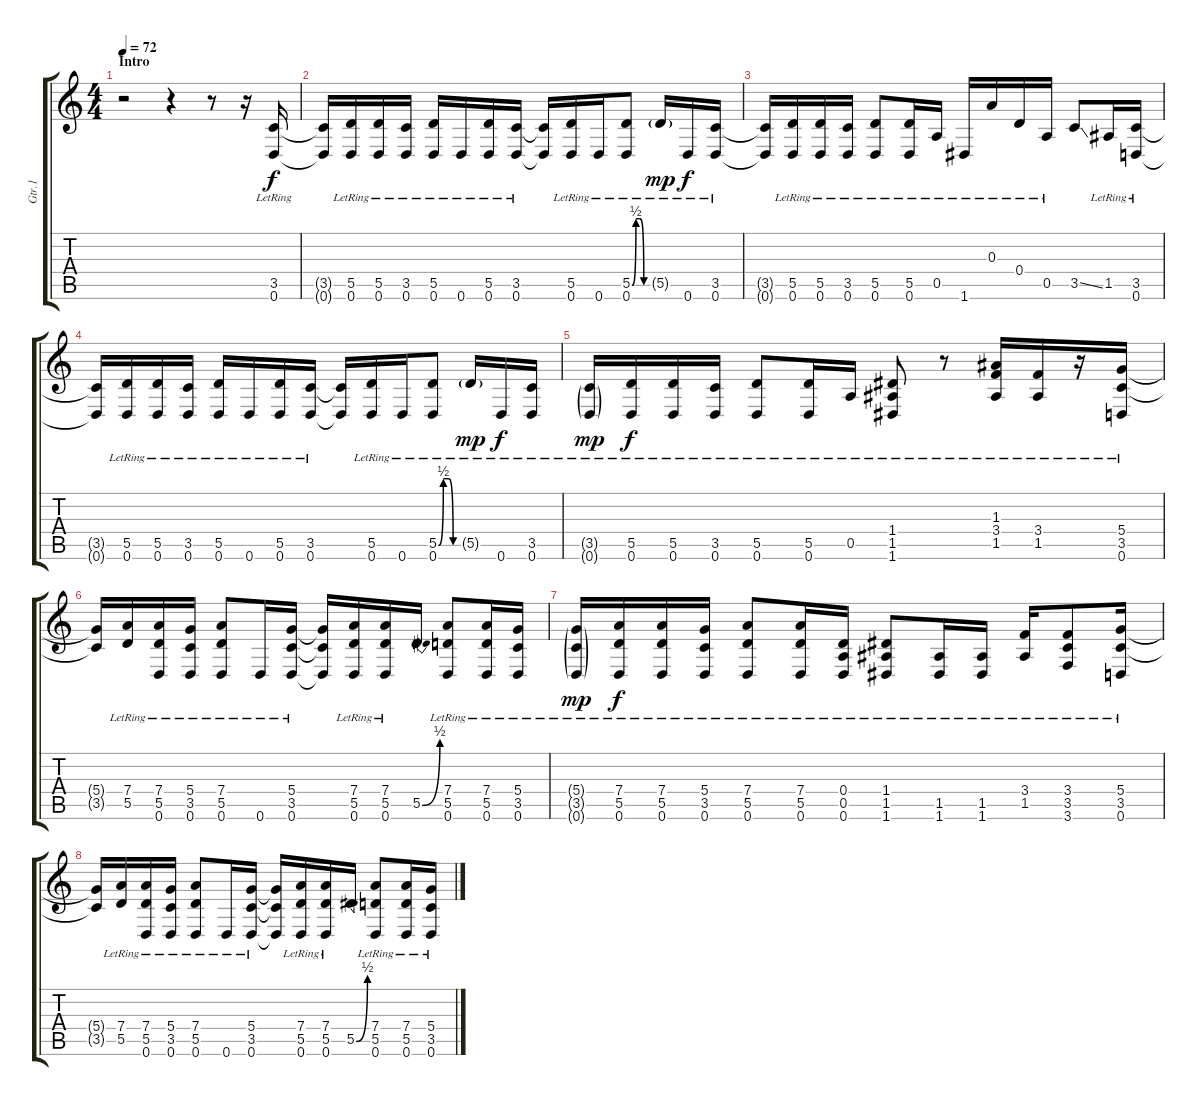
\track ("Gtr.1" "Gtr.1") {instrument electricguitarclean}
\staff {score tabs}
\tuning (D4 D4 A3 D3 A2 D2) {hide}
\ts (4 4)
\section ("" "Intro")
\tempo 72
\clef g2
\ks c
r.2{dy f instrument electricguitarclean} r.4 r.8 r.16 (3.5{lr} 0.6{lr}).16 |
(3.5{t} 0.6{t}).16 (5.5{lr} 0.6{lr}).16 (5.5{lr} 0.6{lr}).16 (3.5{lr} 0.6{lr}).16 (5.5{lr} 0.6{lr}).16 0.6{lr}.16 (5.5{lr} 0.6{lr}).16 (3.5{lr} 0.6{lr}).16 (3.5{t} 0.6{t}).16 (5.5{lr} 0.6{lr}).16 0.6{lr}.16 (5.5{be (custom 0 0 15 2 30 2 45 0 60 0)} 0.6{lr}).8 5.5{g lr}.16{dy mp} 0.6{lr}.16{dy f} (3.5{lr} 0.6{lr}).16 |
(3.5{t} 0.6{t}).16 (5.5{lr} 0.6{lr}).16 (5.5{lr} 0.6{lr}).16 (3.5{lr} 0.6{lr}).16 (5.5{lr} 0.6{lr}).8 (5.5{lr} 0.6{lr}).16 0.5{lr}.16 1.6{lr}.16 0.3{lr}.16 0.4{lr}.16 0.5{lr}.16 3.5{ss}.8 1.5{lr}.16 (3.5{lr} 0.6).16 |
(3.5{t} 0.6{t}).16 (5.5{lr} 0.6{lr}).16 (5.5{lr} 0.6{lr}).16 (3.5{lr} 0.6{lr}).16 (5.5{lr} 0.6{lr}).16 0.6{lr}.16 (5.5{lr} 0.6{lr}).16 (3.5{lr} 0.6{lr}).16 (3.5{t} 0.6{t}).16 (5.5{lr} 0.6{lr}).16 0.6{lr}.16 (5.5{be (custom 0 0 15 2 30 2 45 0 60 0)} 0.6{lr}).8 5.5{g lr}.16{dy mp} 0.6{lr}.16{dy f} (3.5{lr} 0.6{lr}).16 |
(3.5{g lr} 0.6{g lr}).16{dy mp} (5.5{lr} 0.6{lr}).16{dy f} (5.5{lr} 0.6{lr}).16 (3.5{lr} 0.6{lr}).16 (5.5{lr} 0.6{lr}).8 (5.5{lr} 0.6{lr}).16 0.5{lr}.16 (1.4{lr} 1.5{lr} 1.6{lr}).8 r.8 (1.3{lr} 3.4{lr} 1.5{lr}).16 (3.4{lr} 1.5{lr}).16 r.16 (5.4{lr} 3.5{lr} 0.6{lr}).16 |
(5.4{t} 3.5{t}).16 (7.4{lr} 5.5{lr}).16 (7.4{lr} 5.5{lr} 0.6{lr}).16 (5.4{lr} 3.5{lr} 0.6{lr}).16 (7.4{lr} 5.5{lr} 0.6{lr}).8 0.6{lr}.16 (5.4{lr} 3.5{lr} 0.6{lr}).16 (5.4{t} 3.5{t} 0.6{t}).16 (7.4{lr} 5.5{lr} 0.6{lr}).16 (7.4{lr} 5.5{lr} 0.6{lr}).16 5.5{be (bend 0 0 60 2)}.16 (7.4{lr} 5.5{lr} 0.6{lr}).8 (7.4{lr} 5.5{lr} 0.6{lr}).16 (5.4{lr} 3.5{lr} 0.6{lr}).16 |
(5.4{g lr} 3.5{g lr} 0.6{g lr}).16{dy mp} (7.4{lr} 5.5{lr} 0.6{lr}).16{dy f} (7.4{lr} 5.5{lr} 0.6{lr}).16 (5.4{lr} 3.5{lr} 0.6{lr}).16 (7.4{lr} 5.5{lr} 0.6{lr}).8 (7.4{lr} 5.5{lr} 0.6{lr}).16 (0.4{lr} 0.5{lr} 0.6{lr}).16 (1.4{lr} 1.5{lr} 1.6{lr}).8 (1.5{lr} 1.6{lr}).16 (1.5{lr} 1.6{lr}).16 (3.4{lr} 1.5{lr}).16 (3.4{lr} 3.5{lr} 3.6{lr}).8 (5.4{lr} 3.5{lr} 0.6{lr}).16 |
(5.4{t} 3.5{t}).16 (7.4{lr} 5.5{lr}).16 (7.4{lr} 5.5{lr} 0.6{lr}).16 (5.4{lr} 3.5{lr} 0.6{lr}).16 (7.4{lr} 5.5{lr} 0.6{lr}).8 0.6{lr}.16 (5.4{lr} 3.5{lr} 0.6{lr}).16 (5.4{t} 3.5{t} 0.6{t}).16 (7.4{lr} 5.5{lr} 0.6{lr}).16 (7.4{lr} 5.5{lr} 0.6{lr}).16 5.5{be (bend 0 0 60 2)}.16 (7.4{lr} 5.5{lr} 0.6{lr}).8 (7.4{lr} 5.5{lr} 0.6{lr}).16 (5.4{lr} 3.5{lr} 0.6{lr}).16
